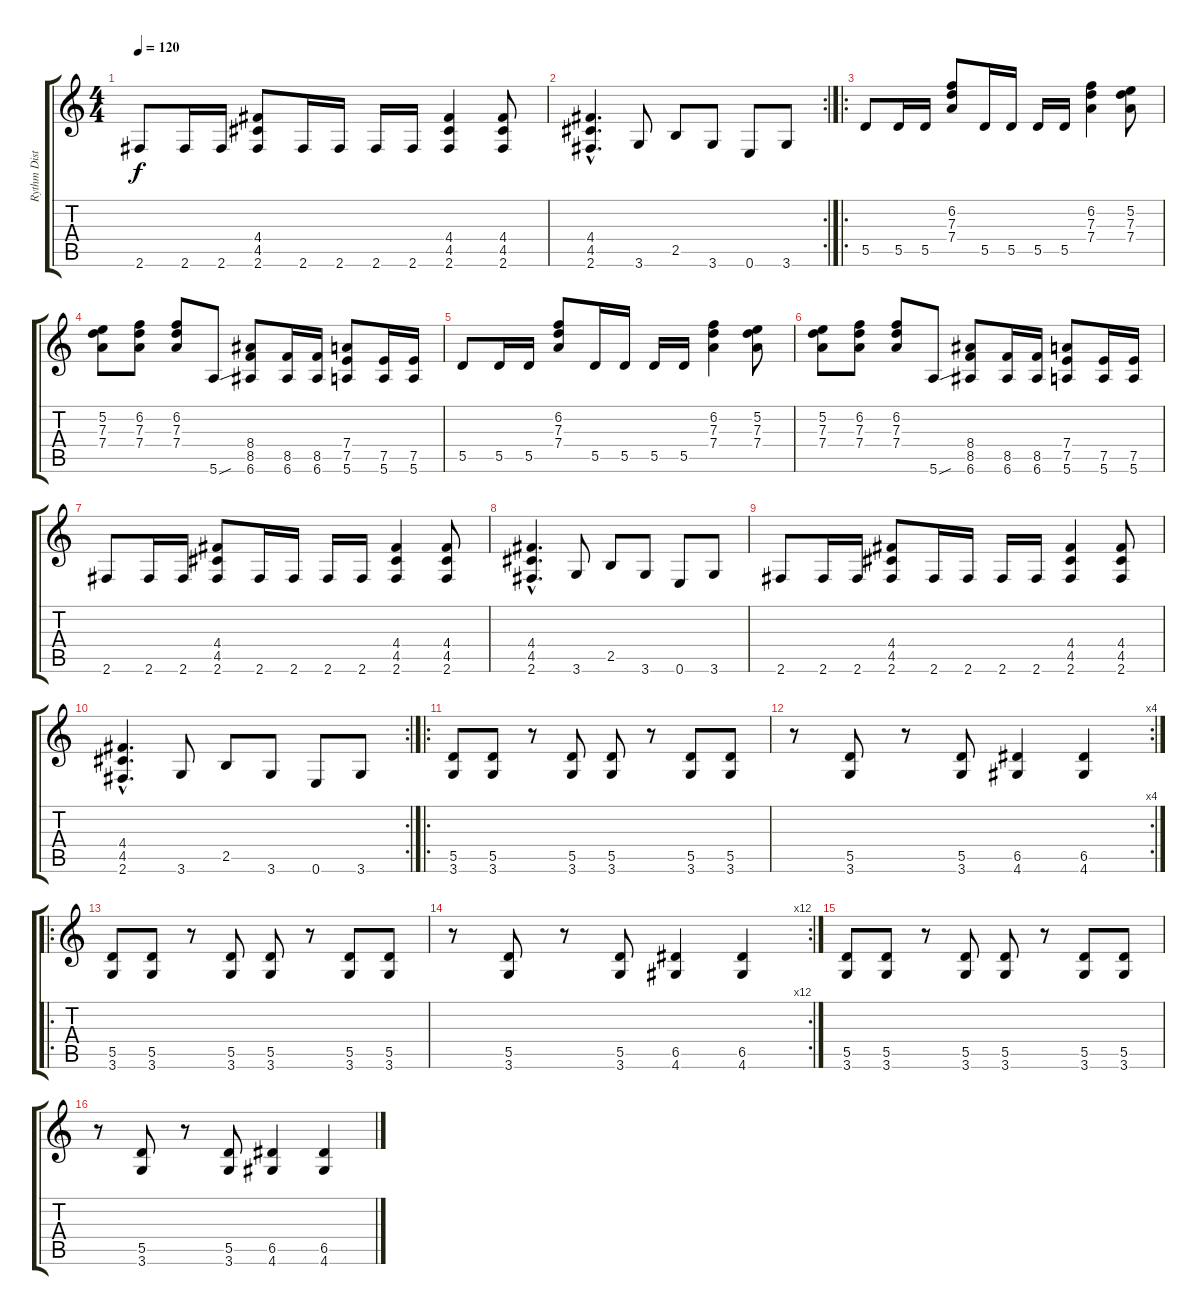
\track ("Rythm Distortion Guitar 1" "Rythm Dist") {instrument distortionguitar}
\staff {score tabs}
\tuning (E4 B3 G3 D3 A2 E2) {hide}
\ts (4 4)
\tempo 120
\clef g2
\ks c
2.6.8{dy f} 2.6.16 2.6.16 (4.4 4.5 2.6).8 2.6.16 2.6.16 2.6.16 2.6.16 (4.4 4.5 2.6).4 (4.4 4.5 2.6).8 |
\rc 2
(4.4{hac} 4.5{hac} 2.6{hac}).4{d} 3.6.8 2.5.8 3.6.8 0.6.8 3.6.8 |
\ro
5.5.8 5.5.16 5.5.16 (6.2 7.3 7.4).8 5.5.16 5.5.16 5.5.16 5.5.16 (6.2 7.3 7.4).4 (5.2 7.3 7.4).8 |
(5.2 7.3 7.4).8 (6.2 7.3 7.4).8 (6.2 7.3 7.4).8 5.6{sou}.8 (8.4 8.5 6.6).8 (8.5 6.6).16 (8.5 6.6).16 (7.4 7.5 5.6).8 (7.5 5.6).16 (7.5 5.6).16 |
5.5.8 5.5.16 5.5.16 (6.2 7.3 7.4).8 5.5.16 5.5.16 5.5.16 5.5.16 (6.2 7.3 7.4).4 (5.2 7.3 7.4).8 |
(5.2 7.3 7.4).8 (6.2 7.3 7.4).8 (6.2 7.3 7.4).8 5.6{sou}.8 (8.4 8.5 6.6).8 (8.5 6.6).16 (8.5 6.6).16 (7.4 7.5 5.6).8 (7.5 5.6).16 (7.5 5.6).16 |
2.6.8 2.6.16 2.6.16 (4.4 4.5 2.6).8 2.6.16 2.6.16 2.6.16 2.6.16 (4.4 4.5 2.6).4 (4.4 4.5 2.6).8 |
(4.4{hac} 4.5{hac} 2.6{hac}).4{d} 3.6.8 2.5.8 3.6.8 0.6.8 3.6.8 |
2.6.8 2.6.16 2.6.16 (4.4 4.5 2.6).8 2.6.16 2.6.16 2.6.16 2.6.16 (4.4 4.5 2.6).4 (4.4 4.5 2.6).8 |
\rc 2
(4.4{hac} 4.5{hac} 2.6{hac}).4{d} 3.6.8 2.5.8 3.6.8 0.6.8 3.6.8 |
\ro
(5.5 3.6).8 (5.5 3.6).8 r.8 (5.5 3.6).8 (5.5 3.6).8 r.8 (5.5 3.6).8 (5.5 3.6).8 |
\rc 4
r.8 (5.5 3.6).8 r.8 (5.5 3.6).8 (6.5 4.6).4 (6.5 4.6).4 |
\ro
(5.5 3.6).8 (5.5 3.6).8 r.8 (5.5 3.6).8 (5.5 3.6).8 r.8 (5.5 3.6).8 (5.5 3.6).8 |
\rc 12
r.8 (5.5 3.6).8 r.8 (5.5 3.6).8 (6.5 4.6).4 (6.5 4.6).4 |
(5.5 3.6).8 (5.5 3.6).8 r.8 (5.5 3.6).8 (5.5 3.6).8 r.8 (5.5 3.6).8 (5.5 3.6).8 |
r.8 (5.5 3.6).8 r.8 (5.5 3.6).8 (6.5 4.6).4 (6.5 4.6).4
